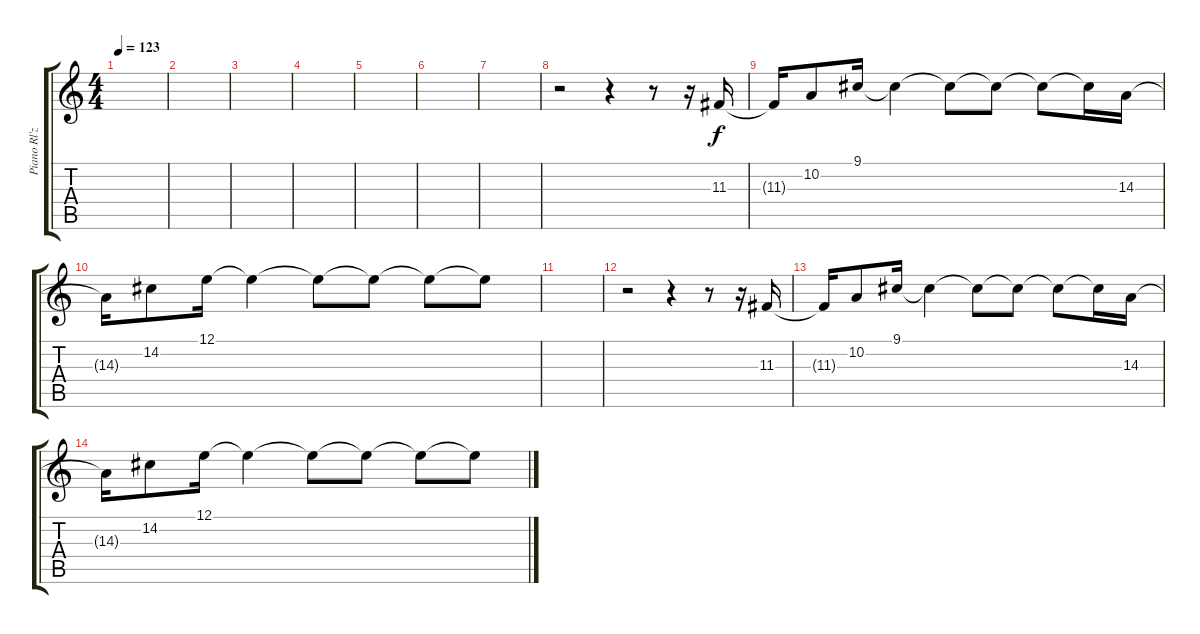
\track ("Piano Rl'z" "Piano Rl'z") {instrument acousticgrandpiano}
\staff {score tabs}
\tuning (E4 B3 G3 D3 A2 E2) {hide}
\ts (4 4)
\tempo 123
\clef g2
\ks c
|
|
|
|
|
|
|
r.2 r.4 r.8 r.16 11.3.16 |
11.3{t}.16 10.2.8 9.1.16 9.1{t}.4 9.1{t}.8 9.1{t}.8 9.1{t}.8 9.1{t}.16 14.3.16 |
14.3{t}.16 14.2.8 12.1.16 12.1{t}.4 12.1{t}.8 12.1{t}.8 12.1{t}.8 12.1{t}.8 |
|
r.2 r.4 r.8 r.16 11.3.16 |
11.3{t}.16 10.2.8 9.1.16 9.1{t}.4 9.1{t}.8 9.1{t}.8 9.1{t}.8 9.1{t}.16 14.3.16 |
14.3{t}.16 14.2.8 12.1.16 12.1{t}.4 12.1{t}.8 12.1{t}.8 12.1{t}.8 12.1{t}.8
